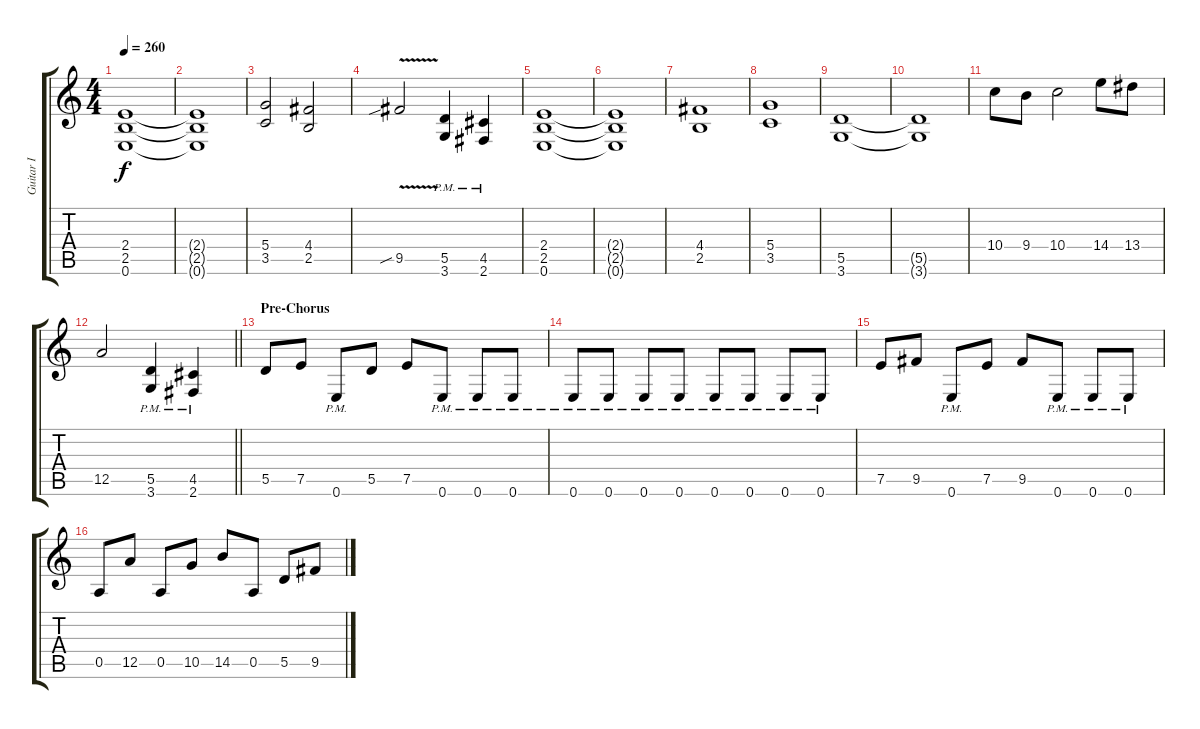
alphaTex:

\track ("Guitar I" "Guitar I") {instrument distortionguitar}
\staff {score tabs}
\tuning (E4 B3 G3 D3 A2 E2) {hide}
\ts (4 4)
\tempo 260
\clef g2
\ks c
(2.4 2.5 0.6).1{dy f} |
(2.4{t} 2.5{t} 0.6{t}).1 |
(5.4 3.5).2 (4.4 2.5).2 |
9.5{v sib}.2 (5.5{pm} 3.6{pm}).4 (4.5{pm} 2.6{pm}).4 |
(2.4 2.5 0.6).1 |
(2.4{t} 2.5{t} 0.6{t}).1 |
(4.4 2.5).1 |
(5.4 3.5).1 |
(5.5 3.6).1 |
(5.5{t} 3.6{t}).1 |
10.4.8 9.4.8 10.4.2 14.4.8 13.4.8 |
\barLineRight lightlight
12.5.2 (5.5{pm} 3.6{pm}).4 (4.5{pm} 2.6{pm}).4 |
\section ("" "Pre-Chorus")
5.5.8 7.5.8 0.6{pm}.8 5.5.8 7.5.8 0.6{pm}.8 0.6{pm}.8 0.6{pm}.8 |
0.6{pm}.8 0.6{pm}.8 0.6{pm}.8 0.6{pm}.8 0.6{pm}.8 0.6{pm}.8 0.6{pm}.8 0.6{pm}.8 |
7.5.8 9.5.8 0.6{pm}.8 7.5.8 9.5.8 0.6{pm}.8 0.6{pm}.8 0.6{pm}.8 |
0.5.8 12.5.8 0.5.8 10.5.8 14.5.8 0.5.8 5.5.8 9.5.8
